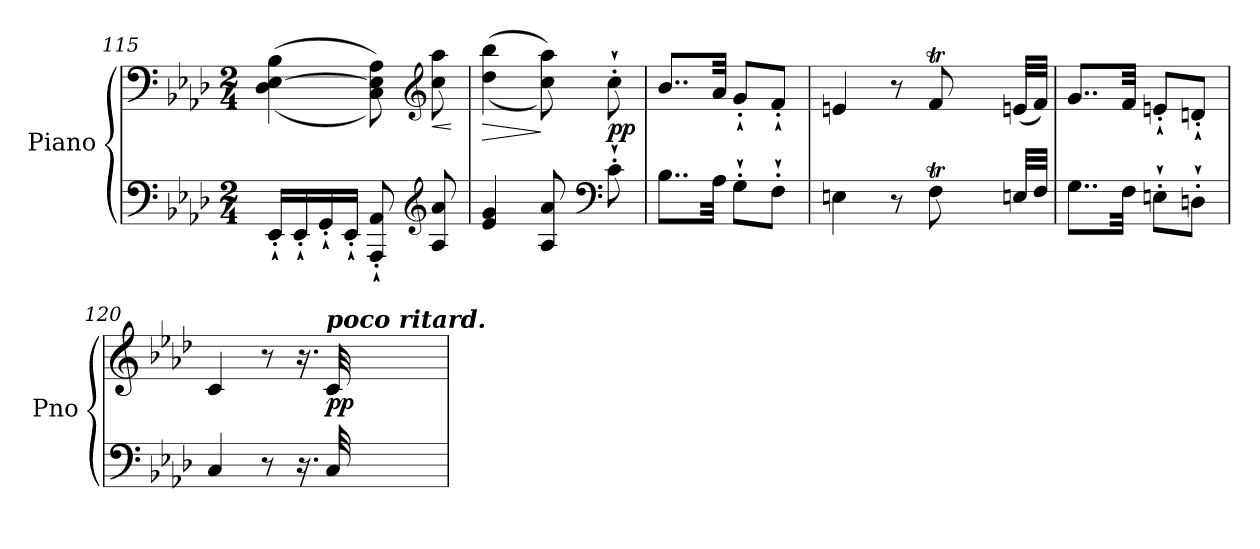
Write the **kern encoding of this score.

**kern	**kern	**dynam
*part1	*part1	*part1
*staff2	*staff1	*staff1/2
*I"Piano	*	*
*I'Pno	*	*
*clefF4	*clefF4	*
*k[b-e-a-d-]	*k[b-e-a-d-]	*
*M2/4	*M2/4	*
=115	=115	=115
16EE-`'/LL	((>4D-\ [4E-\ 4B-\	.
16EE-`'/	.	.
16GG`'/	.	.
16EE-`'/JJ	.	.
8AAA-/`' 8AA-/`'	8C\ 8E-\] 8A-\))	.
*clefG2	*clefG2	*
!	!	!LO:HP:b
8A-/ 8a-/	8cc\ 8aa-\	<
.	.	[
!!LO:LB:g=z
=116	=116	=116
!	!	!LO:HP:b
4e-/ 4g/	((4dd-\ 4bb-\	>
8A-/ 8a-/	8cc\ 8aa-\))	]
*clefF4	*	*
!	!	!LO:DY:b
8c`'\	8cc`'\	pp
!!LO:LB:g=z
=117	=117	=117
8..B-\L	8..b-/L	.
32A-\Jkk	32a-/Jkk	.
8G`'\L	8g`'/L	.
8F`'\J	8f`'/J	.
=118	=118	=118
*^	*^	*
4En\	4.ryy	4en/	4.ryy	.
8r	.	8r	.	.
*	*Xtuplet	*	*Xtuplet	*
8FT\	40ryy	8fT/	40ryy	.
.	40Gyy	.	40gyy	.
.	40Fyy	.	40fyy	.
.	40En/LL	.	(40en/LL	.
.	40F/JJ	.	40f/JJ)	.
*v	*v	*	*	*
*	*v	*v	*
=119	=119	=119
8..G\L	8..g/L	.
32F\Jkk	32f/Jkk	.
8En`'\L	8en`'/L	.
8Dn`'\J	8dn`'/J	.
=120	=120	=120
4C/	4c/	.
8r	8r	.
16.r	16.r	.
!	!LO:TX:a:Bi:t=poco ritard.	!
!	!	!LO:DY:b
32C/	32c/	pp
=	=	=
*-	*-	*-
